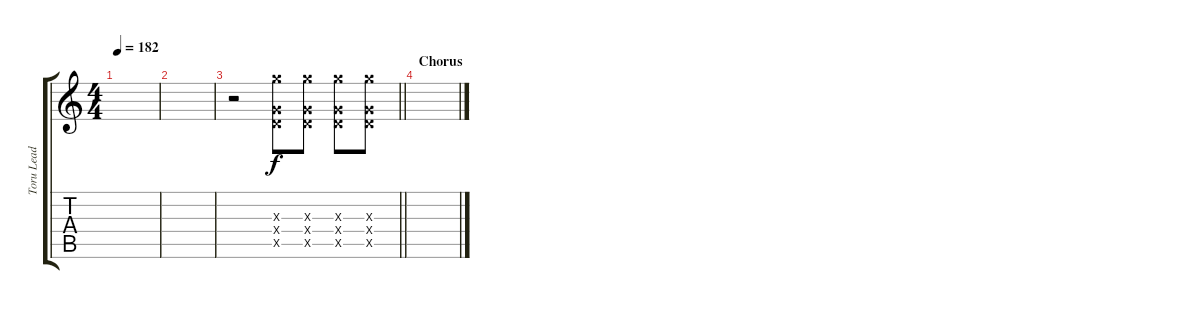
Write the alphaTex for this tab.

\track ("Toru Lead" "Toru Lead") {instrument overdrivenguitar}
\staff {score tabs}
\tuning (E4 B3 G3 D3 A2 D2) {hide}
\ts (4 4)
\tempo 182
\clef g2
\ks c
|
|
\barLineRight lightlight
r.2 (12.3{x} 0.4{x} 10.5{x}).8 (12.3{x} 0.4{x} 10.5{x}).8 (12.3{x} 0.4{x} 10.5{x}).8 (12.3{x} 0.4{x} 10.5{x}).8 |
\section ("" "Chorus")
